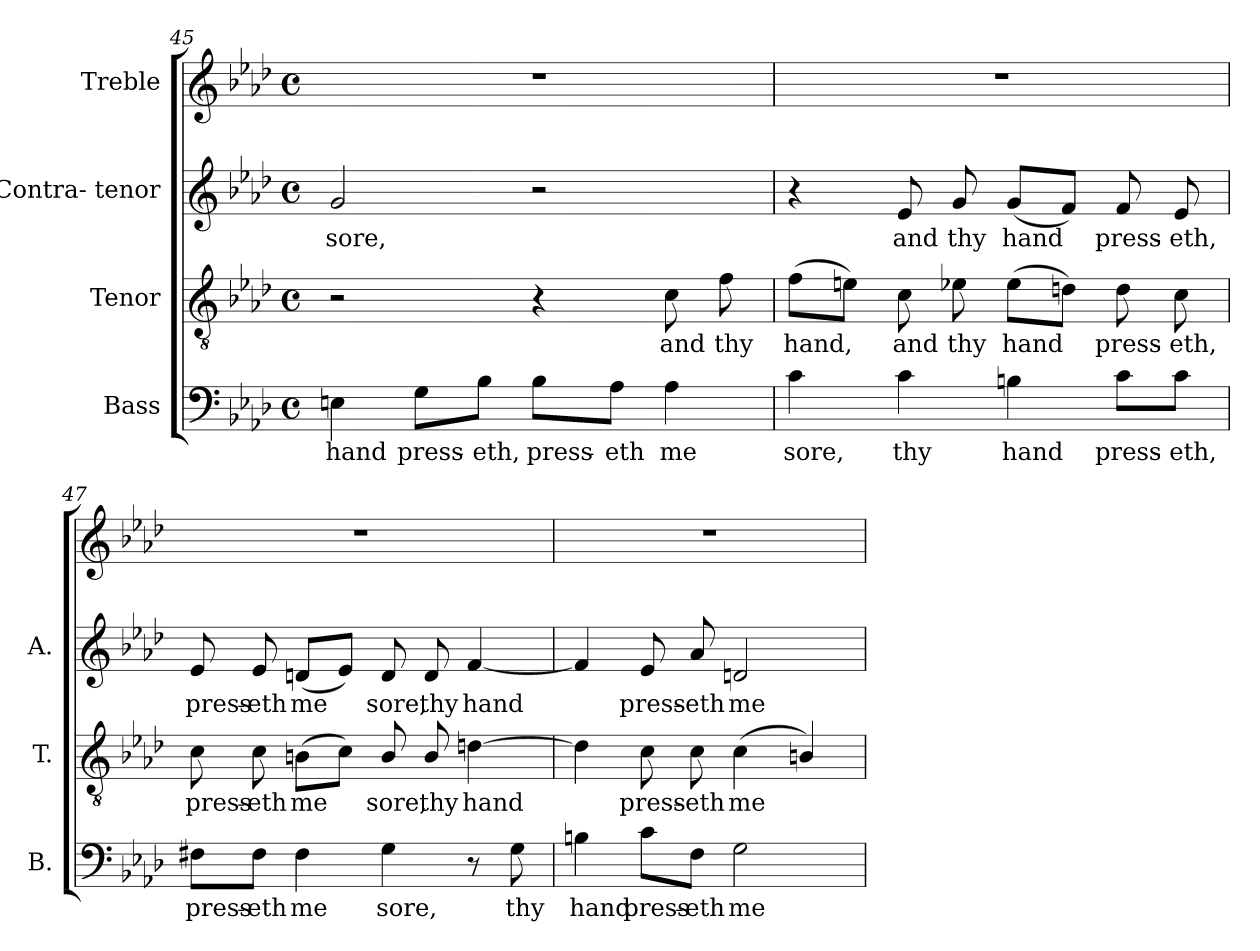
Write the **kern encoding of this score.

**kern	**text	**kern	**text	**kern	**text	**kern
*part4	*part4	*part3	*part3	*part2	*part2	*part1
*staff4	*staff4	*staff3	*staff3	*staff2	*staff2	*staff1
*I"Bass	*	*I"Tenor	*	*I"Contra- tenor	*	*I"Treble
*I'B.	*	*I'T.	*	*I'A.	*	*
!!LO:PB:g=z
*clefF4	*	*clefGv2	*	*clefG2	*	*clefG2
*	*	*ITrd7c12	*	*	*	*
*k[b-e-a-d-]	*	*k[b-e-a-d-]	*	*k[b-e-a-d-]	*	*k[b-e-a-d-]
*A-:	*	*A-:	*	*A-:	*	*A-:
*M4/4	*	*M4/4	*	*M4/4	*	*M4/4
*met(c)	*	*met(c)	*	*met(c)	*	*met(c)
=45	=45	=45	=45	=45	=45	=45
!	!LO:LY:b:color=#000000	!	!	!	!	!
!	!	!	!	!	!LO:LY:b:color=#000000	!
4Eni\	hand	2r	.	2gi/	sore,	1r
!	!LO:LY:b:color=#000000	!	!	!	!	!
8Gi\L	press-	.	.	.	.	.
!	!LO:LY:b:color=#000000	!	!	!	!	!
8B-i\J	-eth,	.	.	.	.	.
!	!LO:LY:b:color=#000000	!	!	!	!	!
8B-i\L	press-	4r	.	2r	.	.
!	!LO:LY:b:color=#000000	!	!	!	!	!
8A-i\J	-eth	.	.	.	.	.
!	!LO:LY:b:color=#000000	!	!	!	!	!
!	!	!	!LO:LY:b:color=#000000	!	!	!
4A-i\	me	8Ci\	and	.	.	.
!	!	!	!LO:LY:b:color=#000000	!	!	!
.	.	8Fi\	thy	.	.	.
=46	=46	=46	=46	=46	=46	=46
!	!LO:LY:b:color=#000000	!	!	!	!	!
!	!	!	!LO:LY:b:color=#000000	!	!	!
4ci\	sore,	(8Fi\L	hand,	4r	.	1r
.	.	8Eni\J)	.	.	.	.
!	!LO:LY:b:color=#000000	!	!	!	!	!
!	!	!	!LO:LY:b:color=#000000	!	!	!
!	!	!	!	!	!LO:LY:b:color=#000000	!
4ci\	thy	8Ci\	and	8e-i/	and	.
!	!	!	!LO:LY:b:color=#000000	!	!	!
!	!	!	!	!	!LO:LY:b:color=#000000	!
.	.	8E-Xi\	thy	8gi/	thy	.
!	!LO:LY:b:color=#000000	!	!	!	!	!
!	!	!	!LO:LY:b:color=#000000	!	!	!
!	!	!	!	!	!LO:LY:b:color=#000000	!
4Bni\	hand	(8E-i\L	hand	(8gi/L	hand	.
.	.	8Dni\J)	.	8fi/J)	.	.
!	!LO:LY:b:color=#000000	!	!	!	!	!
!	!	!	!LO:LY:b:color=#000000	!	!	!
!	!	!	!	!	!LO:LY:b:color=#000000	!
8ci\L	press-	8Di\	press-	8fi/	press-	.
!	!LO:LY:b:color=#000000	!	!	!	!	!
!	!	!	!LO:LY:b:color=#000000	!	!	!
!	!	!	!	!	!LO:LY:b:color=#000000	!
8ci\J	-eth,	8Ci\	-eth,	8e-i/	-eth,	.
=47	=47	=47	=47	=47	=47	=47
!	!LO:LY:b:color=#000000	!	!	!	!	!
!	!	!	!LO:LY:b:color=#000000	!	!	!
!	!	!	!	!	!LO:LY:b:color=#000000	!
8F#Xi\L	press-	8Ci\	press-	8e-i/	press-	1r
!	!LO:LY:b:color=#000000	!	!	!	!	!
!	!	!	!LO:LY:b:color=#000000	!	!	!
!	!	!	!	!	!LO:LY:b:color=#000000	!
8F#i\J	-eth	8Ci\	-eth	8e-i/	-eth	.
!	!LO:LY:b:color=#000000	!	!	!	!	!
!	!	!	!LO:LY:b:color=#000000	!	!	!
!	!	!	!	!	!LO:LY:b:color=#000000	!
4F#i\	me	(8BBni\L	me	(8dni/L	me	.
.	.	8Ci\J)	.	8e-i/J)	.	.
!	!LO:LY:b:color=#000000	!	!	!	!	!
!	!	!	!LO:LY:b:color=#000000	!	!	!
!	!	!	!	!	!LO:LY:b:color=#000000	!
4Gi\	sore,	8BBi/	sore,	8di/	sore,	.
!	!	!	!LO:LY:b:color=#000000	!	!	!
!	!	!	!	!	!LO:LY:b:color=#000000	!
.	.	8BBi/	thy	8di/	thy	.
!	!	!	!LO:LY:b:color=#000000	!	!	!
!	!	!	!	!	!LO:LY:b:color=#000000	!
8r	.	[4Dni\	hand	[4fi/	hand	.
!	!LO:LY:b:color=#000000	!	!	!	!	!
8Gi\	thy	.	.	.	.	.
!!LO:LB:g=z
=48	=48	=48	=48	=48	=48	=48
!	!LO:LY:b:color=#000000	!	!	!	!	!
4Bni\	hand	4Di\]	.	4fi/]	.	1r
!	!LO:LY:b:color=#000000	!	!	!	!	!
!	!	!	!LO:LY:b:color=#000000	!	!	!
!	!	!	!	!	!LO:LY:b:color=#000000	!
8ci\L	press-	8Ci\	press-	8e-i/	press-	.
!	!LO:LY:b:color=#000000	!	!	!	!	!
!	!	!	!LO:LY:b:color=#000000	!	!	!
!	!	!	!	!	!LO:LY:b:color=#000000	!
8Fi\J	-eth	8Ci\	-eth	8a-i/	-eth	.
!	!LO:LY:b:color=#000000	!	!	!	!	!
!	!	!	!LO:LY:b:color=#000000	!	!	!
!	!	!	!	!	!LO:LY:b:color=#000000	!
2Gi\	me	(4Ci\	me	2dni/	me	.
.	.	4BBni/)	.	.	.	.
=	=	=	=	=	=	=
*-	*-	*-	*-	*-	*-	*-
